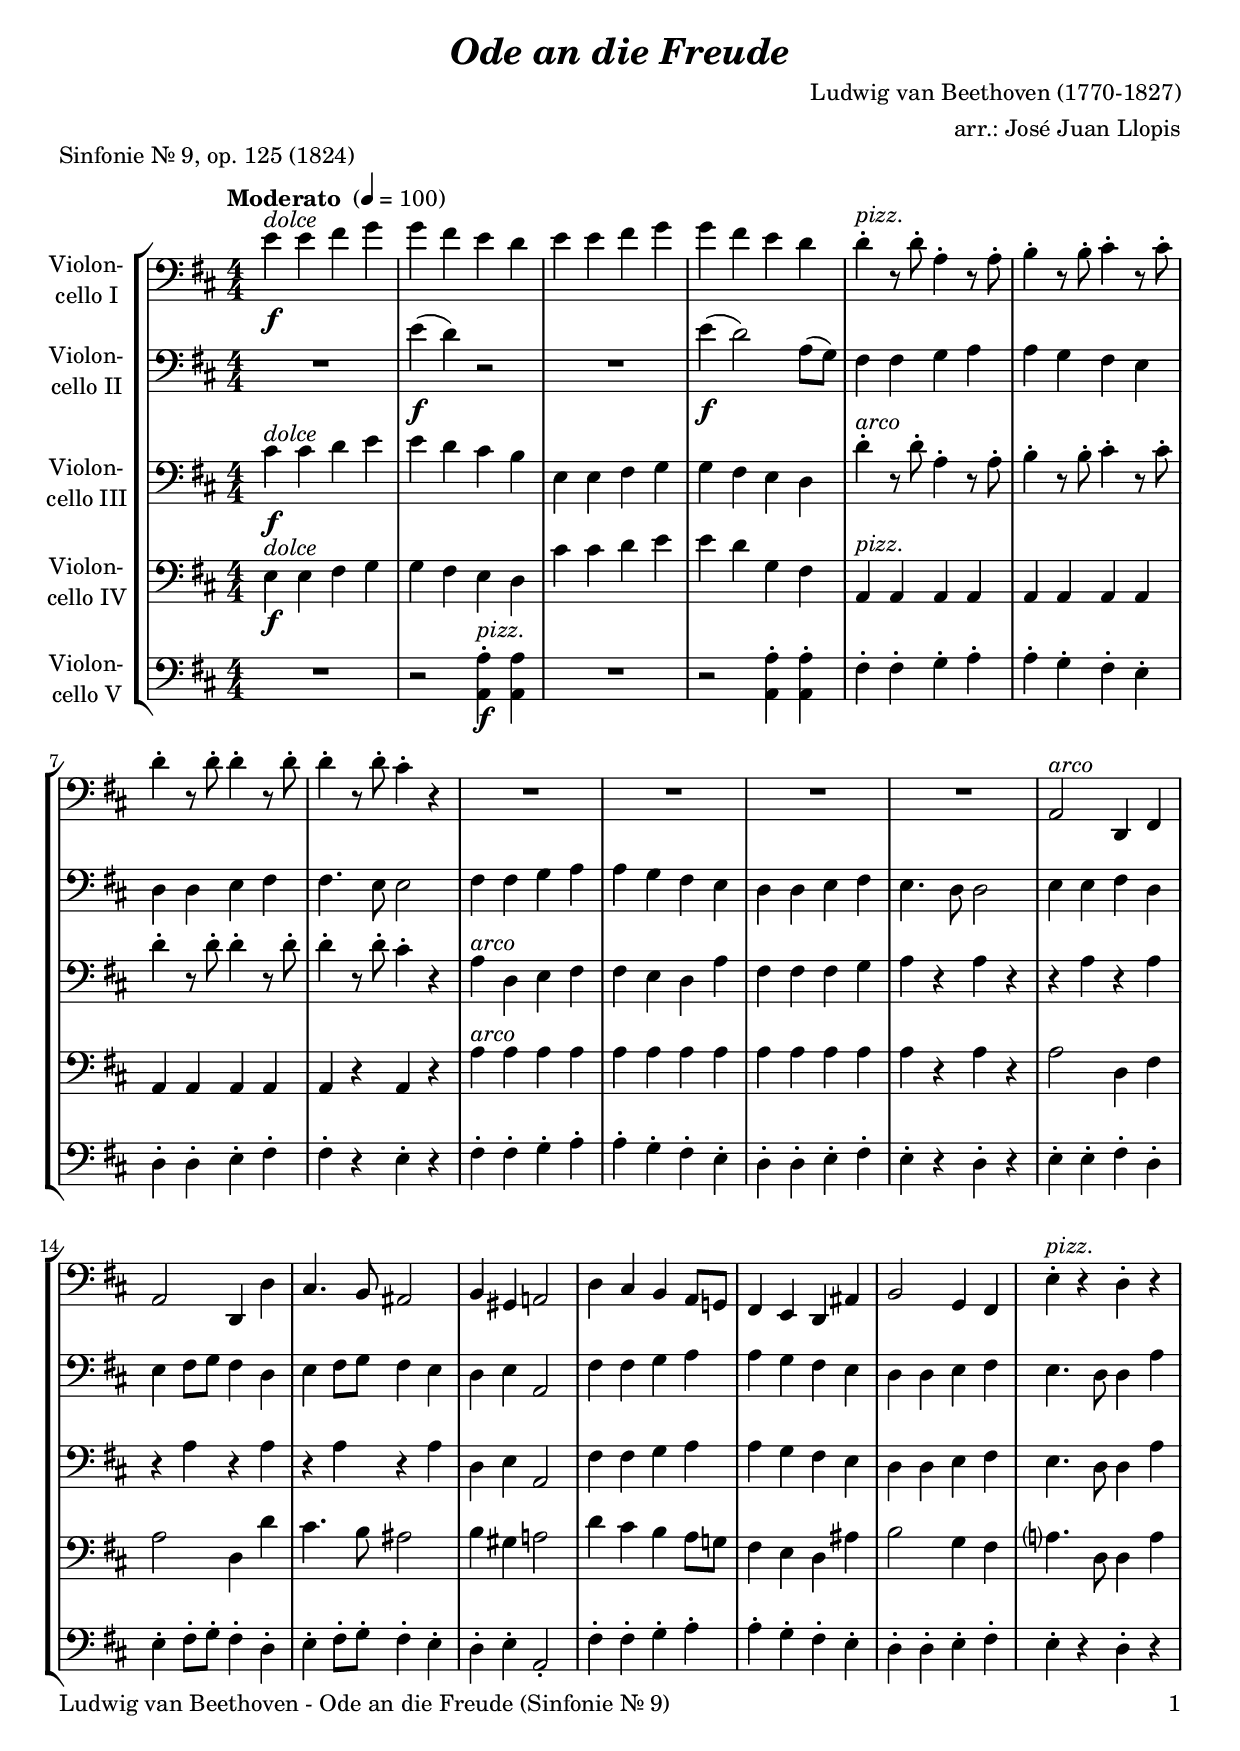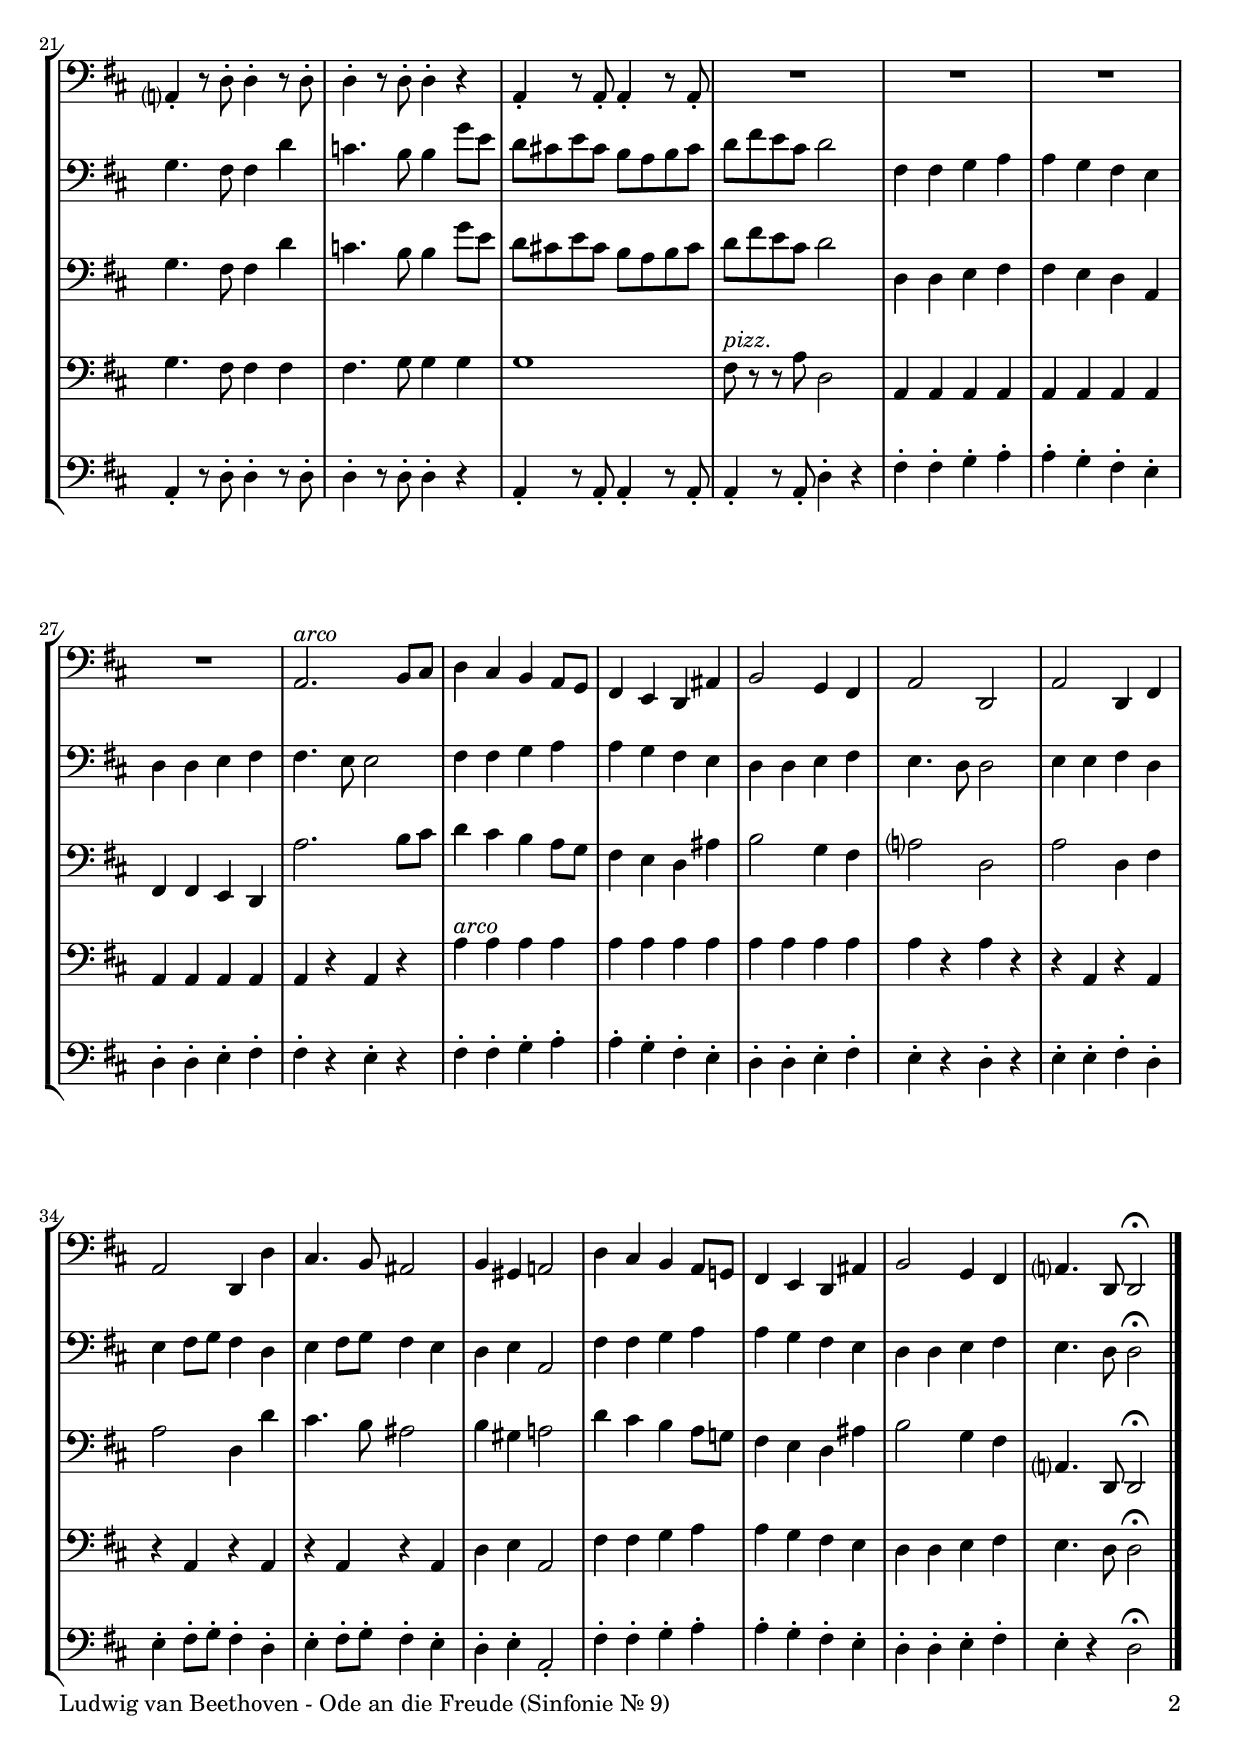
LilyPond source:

\version "2.18.2"
\include "deutsch.ly"

#(set-global-staff-size 20)

\header {
  title     = \markup \bold \italic "Ode an die Freude"
  composer  = "Ludwig van Beethoven (1770-1827)"
  arranger  = "arr.: José Juan Llopis"
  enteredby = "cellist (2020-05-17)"
  piece     = "Sinfonie Nr. 9, op. 125 (1824)"
}

voiceconsts = {
 \key d \major
 \clef "bass"
 \numericTimeSignature
 \compressFullBarRests
 \time 4/4
 \tempo "Moderato " 4=100
}

mihi = "clarinet"
milo = "cello"

arco = \markup \italic "arco"
dolc = \markup \italic "dolce"
rit  = \mark \markup \box \italic "rit."
pizz = \markup \italic "pizz."

va = \relative c' {
  \voiceconsts

  e4^\dolc\f e fis g
  g fis e d
  e e fis g
  g fis e d
  d-.^\pizz r8 d-. a4-. r8 a-.

  h4-. r8 h-. cis4-. r8 cis-.
  d4-. r8 d-. d4-. r8 d-.
  d4-. r8 d-. cis4-. r
  R1*4

  a,2^\arco d,4 fis
  a2 d,4 d'
  cis4. h8 ais2
  h4 gis a!2
  d4 cis h a8 g!
  fis4 e d ais'

  h2 g4 fis
  e'-.^\pizz r d-. r
  a?-. r8 d-. d4-. r8 d-.
  d4-. r8 d-. d4-. r
  a-. r8 a-. a4-. r8 a-.
  
  R1*4
  a2.^\arco h8 cis
  d4 cis h a8 g
  fis4 e d ais'
  h2 g4 fis

  a2 d,
  a' d,4 fis
  a2 d,4 d'
  cis4. h8 ais2
  h4 gis a!2
  d4 cis h a8 g!

  fis4 e d ais'
  h2 g4 fis
  a?4. d,8 d2\fermata \bar "|."
}

vb = \relative c' {
  \voiceconsts

  R1
  e4(\f d) r2
  R1
  e4(\f d2) a8( g)
  fis4 fis g a
  a g fis e

  d d e fis
  fis4. e8 e2
  fis4 fis g a
  a g fis e
  d d e fis
  e4. d8 d2

  e4 e fis d
  e fis8 g fis4 d
  e fis8 g fis4 e
  d e a,2
  fis'4 fis g a
  a g fis e

  d d e fis
  e4. d8 d4 a'
  g4. fis8 fis4 d'
  c4. h8 h4 g'8 e
  d cis! e cis h a h cis

  d fis e cis d2
  fis,4 fis g a
  a g fis e
  d d e fis
  fis4. e8 e2
  fis4 fis g a

  a g fis e
  d d e fis
  e4. d8 d2
  e4 e fis d
  e fis8 g fis4 d

  e fis8 g fis4 e
  d e a,2
  fis'4 fis g a
  a g fis e
  d d e fis
  e4. d8 d2\fermata \bar "|."
}

vc = \relative c' {
  \voiceconsts

  cis4^\dolc\f cis d e
  e d cis h
  e, e fis g
  g fis e d
  d'4-.^\arco r8 d-. a4-. r8 a-.

  h4-. r8 h-. cis4-. r8 cis-.
  d4-. r8 d-. d4-. r8 d-.
  d4-. r8 d-. cis4-. r
  a^\arco d, e fis
  fis e d a'

  fis fis fis g
  a r a r
  r a r a
  r a r a
  r a r a
  d, e a,2

  fis'4 fis g a
  a g fis e
  d d e fis
  e4. d8 d4 a'
  g4. fis8 fis4 d'
  c4. h8 h4 g'8 e

  d cis! e cis h a h cis
  d fis e cis d2
  d,4 d e fis
  fis e d a
  fis fis e d

  a''2. h8 cis
  d4 cis h a8 g
  fis4 e d ais'
  h2 g4 fis
  a?2 d,
  a' d,4 fis

  a2 d,4 d'
  cis4. h8 ais2
  h4 gis a!2
  d4 cis h a8 g!

  fis4 e d ais'
  h2 g4 fis
  a,?4. d,8 d2\fermata \bar "|."
}

vd = \relative c {
  \voiceconsts

  e4^\dolc\f e fis g
  g fis e d
  cis' cis d e
  e d g, fis
  a,^\pizz a a a

  a a a a
  a a a a
  a r a r
  a'^\arco a a a
  a a a a
  a a a a

  a r a r
  a2 d,4 fis
  a2 d,4 d'
  cis4. h8 ais2
  h4 gis a!2
  d4 cis h a8 g!

  fis4 e d ais'
  h2 g4 fis
  a?4. d,8 d4 a'
  g4. fis8 fis4 fis
  fis4. g8 g4 g
  g1

  fis8^\pizz r r a d,2
  a4 a a a
  a a a a
  a a a a
  a r a r
  a'^\arco a a a

  a a a a
  a a a a
  a r a r
  r a, r a
  r a r a

  r a r a
  d e a,2
  fis'4 fis g a
  a g fis e
  d d e fis
  e4. d8 d2\fermata \bar "|."
}

ve = \relative c {
  \voiceconsts

  R1
  r2 <a a'>4-.^\pizz\f <a a'>
  R1
  r2 <a a'>4-. <a a'>-.
  fis'-. fis-. g-. a-.
  a-. g-. fis-. e-.

  d-. d-. e-. fis-.
  fis-. r e-. r
  fis-. fis-. g-. a-.
  a-. g-. fis-. e-.
  d-. d-. e-. fis-.
  e-. r d-. r

  e-. e-. fis-. d-.
  e-. fis8-. g-. fis4-. d-.
  e-. fis8-. g-. fis4-. e-.
  d-. e-. a,2-.
  fis'4-. fis-. g-. a-.
  a-. g-. fis-. e-.

  d-. d-. e-. fis-.
  e-. r d-. r
  a-. r8 d-. d4-. r8 d-.
  d4-. r8 d-. d4-. r
  a-. r8 a-. a4-. r8 a-.

  a4-. r8 a-. d4-. r
  fis-. fis-. g-. a-.
  a-. g-. fis-. e-.
  d-. d-. e-. fis-.
  fis-. r e-. r
  fis-. fis-. g-. a-.

  a-. g-. fis-. e-.
  d-. d-. e-. fis-.
  e-. r d-. r
  e-. e-. fis-. d-.
  e-. fis8-. g-. fis4-. d-.

  e-. fis8-. g-. fis4-. e-.
  d-. e-. a,2-.
  fis'4-. fis-. g-. a-.
  a-. g-. fis-. e-.
  d-. d-. e-. fis-.
  e-. r d2\fermata \bar "|."
}


music = \new StaffGroup <<
      \new Staff {
        \set Staff.midiInstrument = \milo
        \set Staff.instrumentName = \markup \center-column { "Violon-" "cello I" }
        \transpose d d { \va }
      }

      \new Staff {
        \set Staff.midiInstrument = \milo
        \set Staff.instrumentName = \markup \center-column { "Violon-" "cello II" }
        \transpose d d { \vb }
      }

      \new Staff {
        \set Staff.midiInstrument = \milo
        \set Staff.instrumentName = \markup \center-column { "Violon-" "cello III" }
        \transpose d d { \vc }
      }

      \new Staff {
        \set Staff.midiInstrument = \milo
        \set Staff.instrumentName = \markup \center-column { "Violon-" "cello IV" }
        \transpose d d { \vd }
      }

      \new Staff {
        \set Staff.midiInstrument = \milo
        \set Staff.instrumentName = \markup \center-column { "Violon-" "cello V" }
        \transpose d d { \ve }
      }
>>

\book {
   \paper {
    print-page-number = ##t
    print-first-page-number = ##t
    ragged-last-bottom = ##f
    oddHeaderMarkup = \markup \null
    evenHeaderMarkup = \markup \null
    oddFooterMarkup = \markup {
      \fill-line {
        \on-the-fly #print-page-number-check-first
        "Ludwig van Beethoven - Ode an die Freude (Sinfonie Nr. 9)" \fromproperty #'page:page-number-string
      }
    }
    evenFooterMarkup = \oddFooterMarkup
  } \score {
    \music
    \layout {}
  }

  \score {
    \unfoldRepeats \music

    \midi {
      \context {
        \Score
      }
    }
  }
}